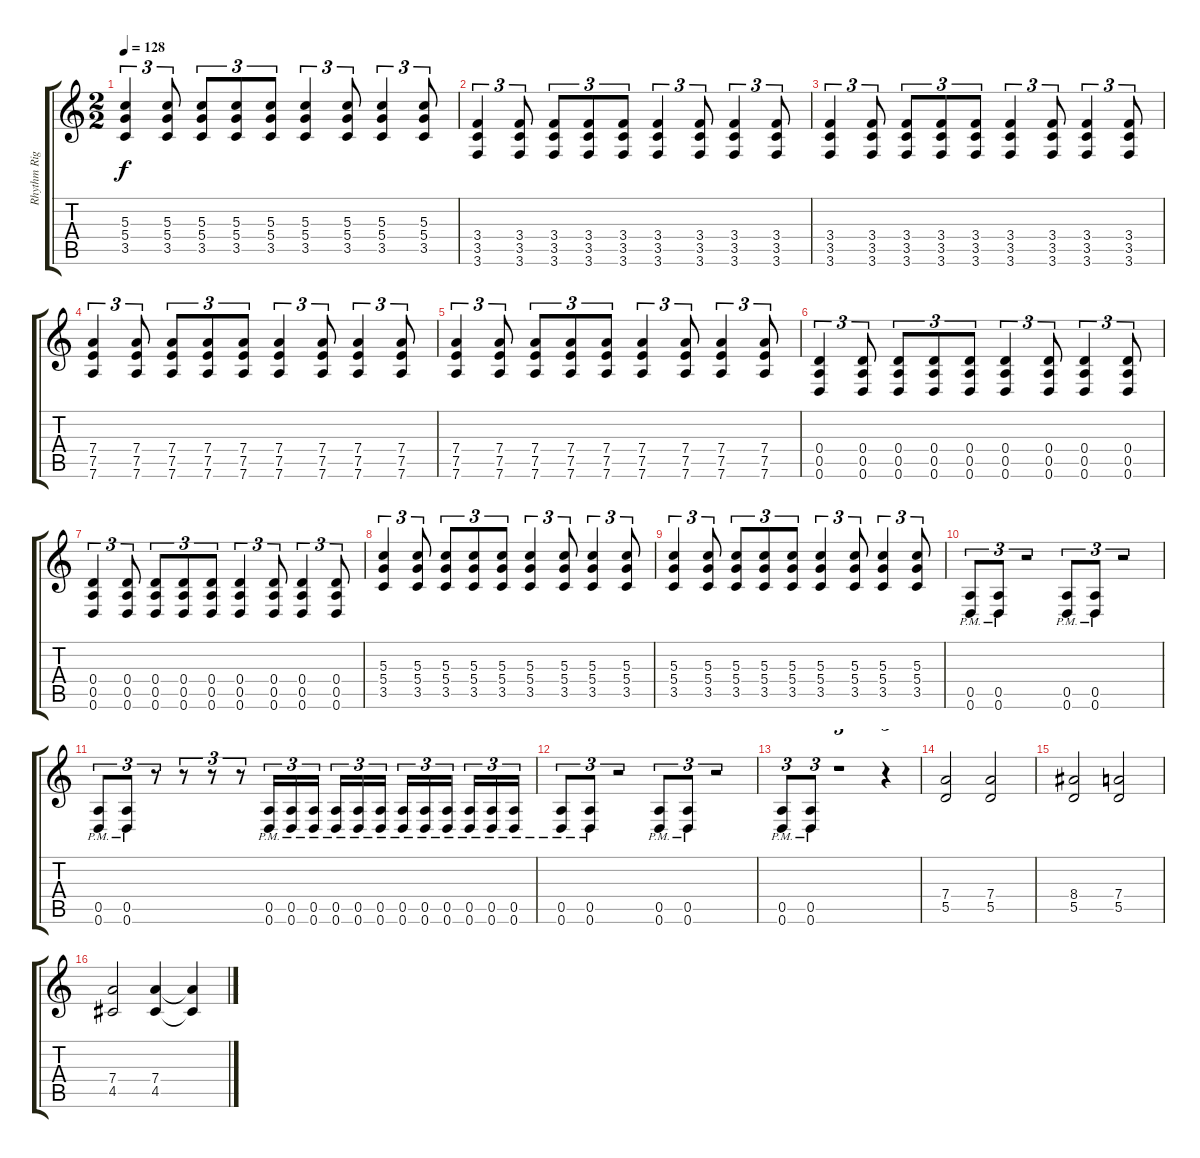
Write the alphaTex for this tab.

\track ("Rhythm Right" "Rhythm Rig") {instrument overdrivenguitar}
\staff {score tabs}
\tuning (E4 B3 G3 D3 A2 D2) {hide}
\ts (2 2)
\tempo 128
\clef g2
\ks c
(5.3 5.4 3.5).4{tu (3 2) dy f} (5.3 5.4 3.5).8{tu (3 2)} (5.3 5.4 3.5).8{tu (3 2)} (5.3 5.4 3.5).8{tu (3 2)} (5.3 5.4 3.5).8{tu (3 2)} (5.3 5.4 3.5).4{tu (3 2)} (5.3 5.4 3.5).8{tu (3 2)} (5.3 5.4 3.5).4{tu (3 2)} (5.3 5.4 3.5).8{tu (3 2)} |
(3.4 3.5 3.6).4{tu (3 2)} (3.4 3.5 3.6).8{tu (3 2)} (3.4 3.5 3.6).8{tu (3 2)} (3.4 3.5 3.6).8{tu (3 2)} (3.4 3.5 3.6).8{tu (3 2)} (3.4 3.5 3.6).4{tu (3 2)} (3.4 3.5 3.6).8{tu (3 2)} (3.4 3.5 3.6).4{tu (3 2)} (3.4 3.5 3.6).8{tu (3 2)} |
(3.4 3.5 3.6).4{tu (3 2)} (3.4 3.5 3.6).8{tu (3 2)} (3.4 3.5 3.6).8{tu (3 2)} (3.4 3.5 3.6).8{tu (3 2)} (3.4 3.5 3.6).8{tu (3 2)} (3.4 3.5 3.6).4{tu (3 2)} (3.4 3.5 3.6).8{tu (3 2)} (3.4 3.5 3.6).4{tu (3 2)} (3.4 3.5 3.6).8{tu (3 2)} |
(7.4 7.5 7.6).4{tu (3 2)} (7.4 7.5 7.6).8{tu (3 2)} (7.4 7.5 7.6).8{tu (3 2)} (7.4 7.5 7.6).8{tu (3 2)} (7.4 7.5 7.6).8{tu (3 2)} (7.4 7.5 7.6).4{tu (3 2)} (7.4 7.5 7.6).8{tu (3 2)} (7.4 7.5 7.6).4{tu (3 2)} (7.4 7.5 7.6).8{tu (3 2)} |
(7.4 7.5 7.6).4{tu (3 2)} (7.4 7.5 7.6).8{tu (3 2)} (7.4 7.5 7.6).8{tu (3 2)} (7.4 7.5 7.6).8{tu (3 2)} (7.4 7.5 7.6).8{tu (3 2)} (7.4 7.5 7.6).4{tu (3 2)} (7.4 7.5 7.6).8{tu (3 2)} (7.4 7.5 7.6).4{tu (3 2)} (7.4 7.5 7.6).8{tu (3 2)} |
(0.4 0.5 0.6).4{tu (3 2)} (0.4 0.5 0.6).8{tu (3 2)} (0.4 0.5 0.6).8{tu (3 2)} (0.4 0.5 0.6).8{tu (3 2)} (0.4 0.5 0.6).8{tu (3 2)} (0.4 0.5 0.6).4{tu (3 2)} (0.4 0.5 0.6).8{tu (3 2)} (0.4 0.5 0.6).4{tu (3 2)} (0.4 0.5 0.6).8{tu (3 2)} |
(0.4 0.5 0.6).4{tu (3 2)} (0.4 0.5 0.6).8{tu (3 2)} (0.4 0.5 0.6).8{tu (3 2)} (0.4 0.5 0.6).8{tu (3 2)} (0.4 0.5 0.6).8{tu (3 2)} (0.4 0.5 0.6).4{tu (3 2)} (0.4 0.5 0.6).8{tu (3 2)} (0.4 0.5 0.6).4{tu (3 2)} (0.4 0.5 0.6).8{tu (3 2)} |
(5.3 5.4 3.5).4{tu (3 2)} (5.3 5.4 3.5).8{tu (3 2)} (5.3 5.4 3.5).8{tu (3 2)} (5.3 5.4 3.5).8{tu (3 2)} (5.3 5.4 3.5).8{tu (3 2)} (5.3 5.4 3.5).4{tu (3 2)} (5.3 5.4 3.5).8{tu (3 2)} (5.3 5.4 3.5).4{tu (3 2)} (5.3 5.4 3.5).8{tu (3 2)} |
(5.3 5.4 3.5).4{tu (3 2)} (5.3 5.4 3.5).8{tu (3 2)} (5.3 5.4 3.5).8{tu (3 2)} (5.3 5.4 3.5).8{tu (3 2)} (5.3 5.4 3.5).8{tu (3 2)} (5.3 5.4 3.5).4{tu (3 2)} (5.3 5.4 3.5).8{tu (3 2)} (5.3 5.4 3.5).4{tu (3 2)} (5.3 5.4 3.5).8{tu (3 2)} |
(0.5{pm} 0.6).8{tu (3 2)} (0.5{pm} 0.6).8{tu (3 2)} r.2{tu (3 2)} (0.5{pm} 0.6).8{tu (3 2)} (0.5{pm} 0.6).8{tu (3 2)} r.2{tu (3 2)} |
(0.5{pm} 0.6).8{tu (3 2)} (0.5{pm} 0.6).8{tu (3 2)} r.8{tu (3 2)} r.8{tu (3 2)} r.8{tu (3 2)} r.8{tu (3 2)} (0.5{pm} 0.6).16{tu (3 2)} (0.5{pm} 0.6).16{tu (3 2)} (0.5{pm} 0.6).16{tu (3 2)} (0.5{pm} 0.6).16{tu (3 2)} (0.5{pm} 0.6).16{tu (3 2)} (0.5{pm} 0.6).16{tu (3 2)} (0.5{pm} 0.6).16{tu (3 2)} (0.5{pm} 0.6).16{tu (3 2)} (0.5{pm} 0.6).16{tu (3 2)} (0.5{pm} 0.6).16{tu (3 2)} (0.5{pm} 0.6).16{tu (3 2)} (0.5{pm} 0.6).16{tu (3 2)} |
(0.5{pm} 0.6).8{tu (3 2)} (0.5{pm} 0.6).8{tu (3 2)} r.2{tu (3 2)} (0.5{pm} 0.6).8{tu (3 2)} (0.5{pm} 0.6).8{tu (3 2)} r.2{tu (3 2)} |
(0.5{pm} 0.6).8{tu (3 2)} (0.5{pm} 0.6).8{tu (3 2)} r.1{tu (3 2)} r.4{tu (3 2)} |
(7.4 5.5).2 (7.4 5.5).2 |
(8.4 5.5).2 (7.4 5.5).2 |
(7.4 4.5).2 (7.4 4.5).4 (7.4{t} 4.5{ss t}).4
